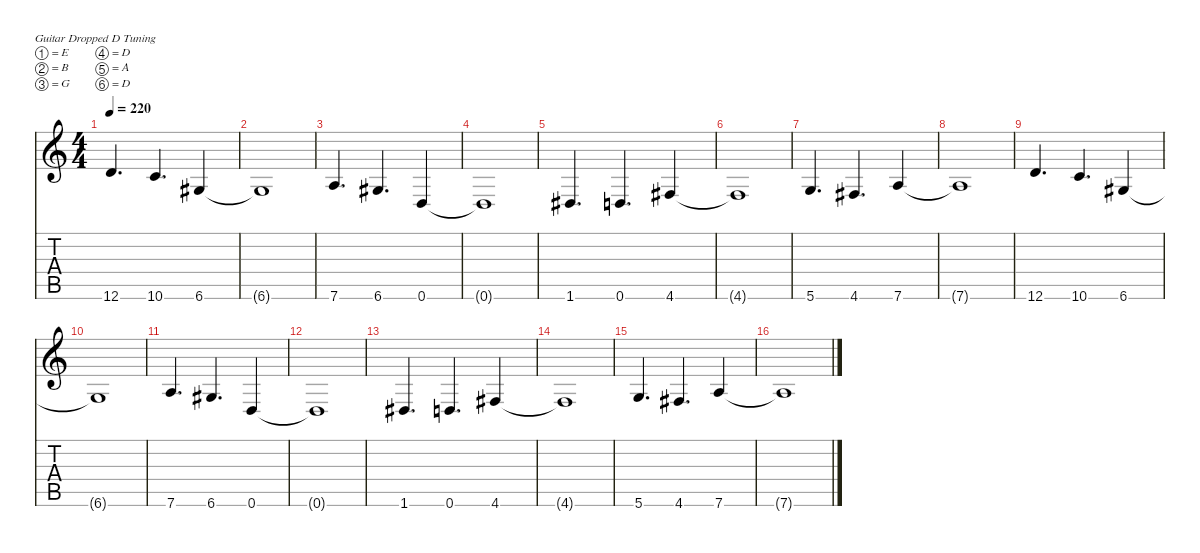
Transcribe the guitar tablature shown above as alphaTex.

\defaultSystemsLayout 4
\hideDynamics
\bracketExtendMode nobrackets
\singleTrackTrackNamePolicy hidden
\multiTrackTrackNamePolicy hidden
\firstSystemTrackNameMode fullname
\firstSystemTrackNameOrientation horizontal
\otherSystemsTrackNameOrientation horizontal
\track ("Guitar 1" "dist.guit.") {instrument distortionguitar}
\staff {score tabs}
\tuning (E4 B3 G3 D3 A2 D2)
\ts (4 4)
\tempo 220
\clef g2
\ks c
12.6.4{d dy f beam Up} 10.6.4{d beam Up} 6.6{acc #}.4{beam Up} |
6.6{t acc #}.1{beam Up} |
7.6.4{d beam Up} 6.6{acc #}.4{d beam Up} 0.6.4{beam Up} |
0.6{t}.1{beam Up} |
1.6{acc #}.4{d beam Up} 0.6.4{d beam Up} 4.6{acc #}.4{beam Up} |
4.6{t acc #}.1{beam Up} |
5.6.4{d beam Up} 4.6{acc #}.4{d beam Up} 7.6.4{beam Up} |
7.6{t}.1{beam Up} |
12.6.4{d beam Up} 10.6.4{d beam Up} 6.6{acc #}.4{beam Up} |
6.6{t acc #}.1{beam Up} |
7.6.4{d beam Up} 6.6{acc #}.4{d beam Up} 0.6.4{beam Up} |
0.6{t}.1{beam Up} |
1.6{acc #}.4{d beam Up} 0.6.4{d beam Up} 4.6{acc #}.4{beam Up} |
4.6{t acc #}.1{beam Up} |
5.6.4{d beam Up} 4.6{acc #}.4{d beam Up} 7.6.4{beam Up} |
7.6{t}.1{beam Up}
